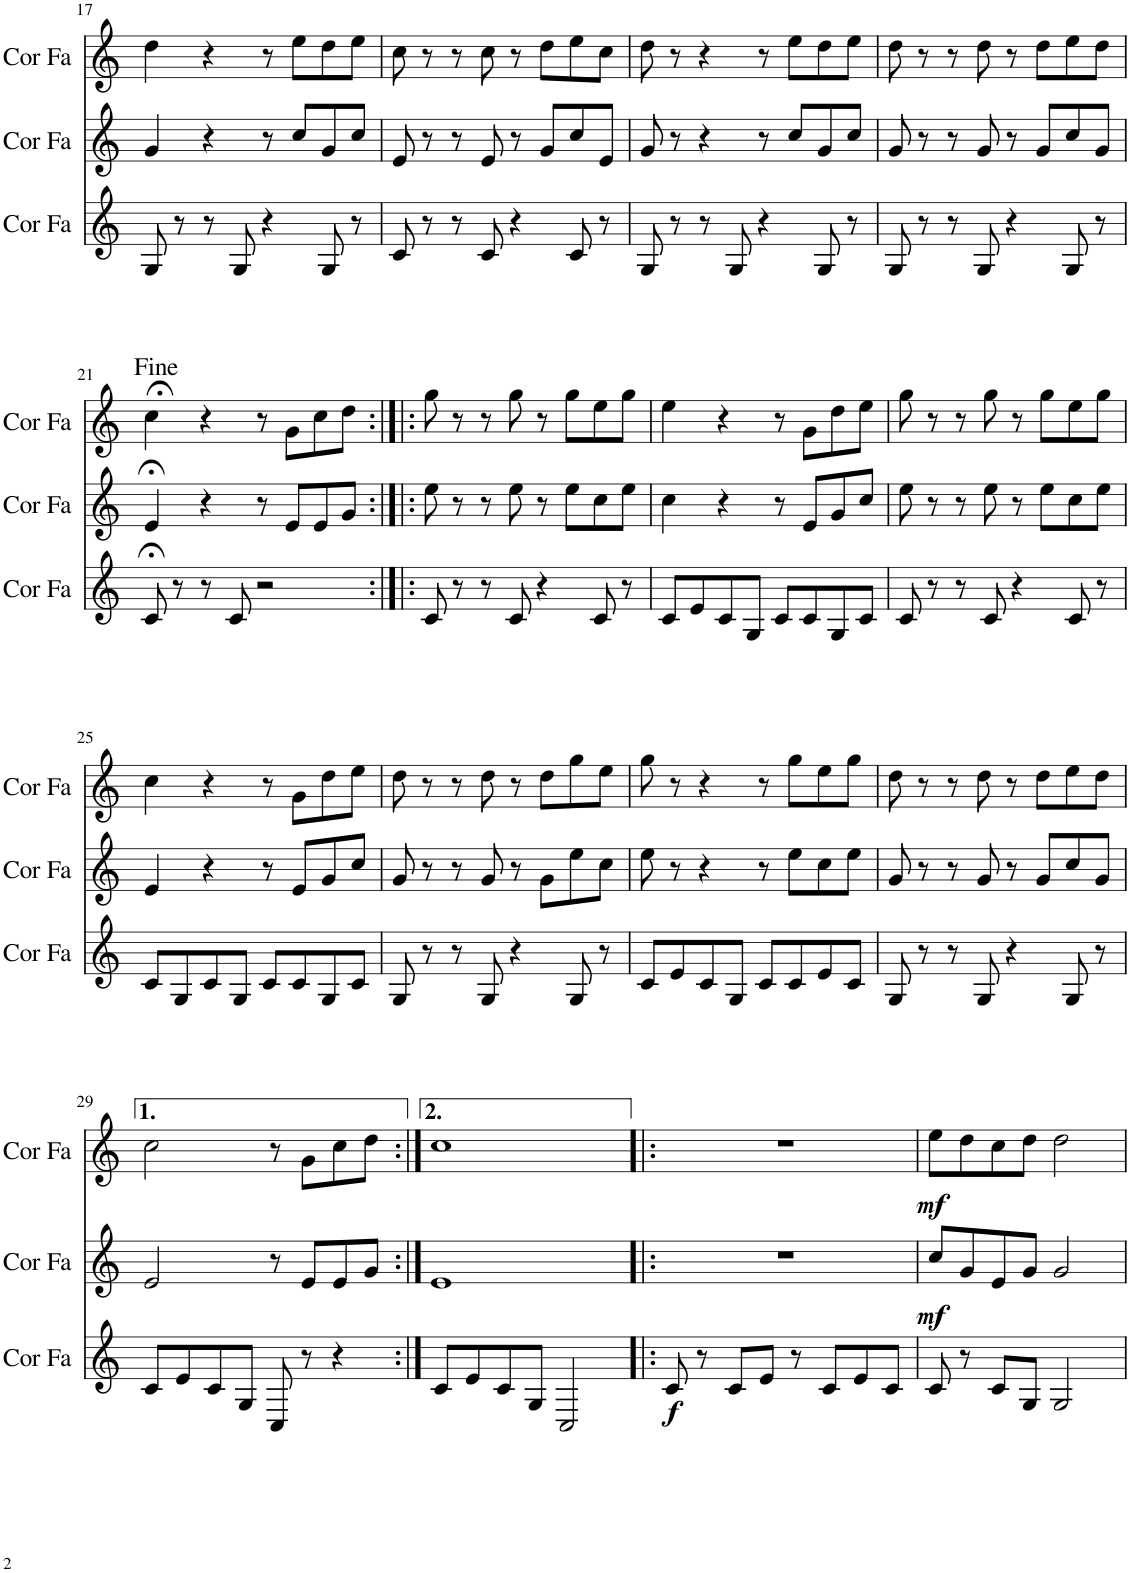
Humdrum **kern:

**kern	**dynam	**kern	**dynam	**kern	**dynam
*part3	*part3	*part2	*part2	*part1	*part1
*staff3	*staff3	*staff2	*staff2	*staff1	*staff1
*I"Cor en Fa	*	*I"Cor en Fa	*	*I"Cor en Fa	*
*I'Cor Fa	*	*I'Cor Fa	*	*I'Cor Fa	*
!!LO:PB:g=z
*clefG2	*	*clefG2	*	*clefG2	*
*Trd4c7	*	*Trd4c7	*	*Trd4c7	*
*k[]	*	*k[]	*	*k[]	*
*M4/4	*	*M4/4	*	*M4/4	*
=17	=17	=17	=17	=17	=17
8G/	.	4g/	.	4dd\	.
8r	.	.	.	.	.
8r	.	4r	.	4r	.
8G/	.	.	.	.	.
4r	.	8r	.	8r	.
.	.	8cc/L	.	8ee\L	.
8G/	.	8g/	.	8dd\	.
8r	.	8cc/J	.	8ee\J	.
=18	=18	=18	=18	=18	=18
8c/	.	8e/	.	8cc\	.
8r	.	8r	.	8r	.
8r	.	8r	.	8r	.
8c/	.	8e/	.	8cc\	.
4r	.	8r	.	8r	.
.	.	8g/L	.	8dd\L	.
8c/	.	8cc/	.	8ee\	.
8r	.	8e/J	.	8cc\J	.
=19	=19	=19	=19	=19	=19
8G/	.	8g/	.	8dd\	.
8r	.	8r	.	8r	.
8r	.	4r	.	4r	.
8G/	.	.	.	.	.
4r	.	8r	.	8r	.
.	.	8cc/L	.	8ee\L	.
8G/	.	8g/	.	8dd\	.
8r	.	8cc/J	.	8ee\J	.
=20	=20	=20	=20	=20	=20
8G/	.	8g/	.	8dd\	.
8r	.	8r	.	8r	.
8r	.	8r	.	8r	.
8G/	.	8g/	.	8dd\	.
4r	.	8r	.	8r	.
.	.	8g/L	.	8dd\L	.
8G/	.	8cc/	.	8ee\	.
8r	.	8g/J	.	8dd\J	.
!!LO:LB:g=z
=21	=21	=21	=21	=21	=21
8c;</	.	4e;</	.	4cc;<\	.
8r	.	.	.	.	.
8r	.	4r	.	4r	.
8c/	.	.	.	.	.
2r	.	8r	.	8r	.
.	.	8e/L	.	8g\L	.
.	.	8e/	.	8cc\	.
.	.	8g/J	.	8dd\J	.
=22:|!|:	=22:|!|:	=22:|!|:	=22:|!|:	=22:|!|:	=22:|!|:
8c/	.	8ee\	.	8gg\	.
8r	.	8r	.	8r	.
8r	.	8r	.	8r	.
8c/	.	8ee\	.	8gg\	.
4r	.	8r	.	8r	.
.	.	8ee\L	.	8gg\L	.
8c/	.	8cc\	.	8ee\	.
8r	.	8ee\J	.	8gg\J	.
=23	=23	=23	=23	=23	=23
8c/L	.	4cc\	.	4ee\	.
8e/	.	.	.	.	.
8c/	.	4r	.	4r	.
8G/J	.	.	.	.	.
8c/L	.	8r	.	8r	.
8c/	.	8e/L	.	8g\L	.
8G/	.	8g/	.	8dd\	.
8c/J	.	8cc/J	.	8ee\J	.
=24	=24	=24	=24	=24	=24
8c/	.	8ee\	.	8gg\	.
8r	.	8r	.	8r	.
8r	.	8r	.	8r	.
8c/	.	8ee\	.	8gg\	.
4r	.	8r	.	8r	.
.	.	8ee\L	.	8gg\L	.
8c/	.	8cc\	.	8ee\	.
8r	.	8ee\J	.	8gg\J	.
!!LO:LB:g=z
=25	=25	=25	=25	=25	=25
8c/L	.	4e/	.	4cc\	.
8G/	.	.	.	.	.
8c/	.	4r	.	4r	.
8G/J	.	.	.	.	.
8c/L	.	8r	.	8r	.
8c/	.	8e/L	.	8g\L	.
8G/	.	8g/	.	8dd\	.
8c/J	.	8cc/J	.	8ee\J	.
=26	=26	=26	=26	=26	=26
8G/	.	8g/	.	8dd\	.
8r	.	8r	.	8r	.
8r	.	8r	.	8r	.
8G/	.	8g/	.	8dd\	.
4r	.	8r	.	8r	.
.	.	8g\L	.	8dd\L	.
8G/	.	8ee\	.	8gg\	.
8r	.	8cc\J	.	8ee\J	.
=27	=27	=27	=27	=27	=27
8c/L	.	8ee\	.	8gg\	.
8e/	.	8r	.	8r	.
8c/	.	4r	.	4r	.
8G/J	.	.	.	.	.
8c/L	.	8r	.	8r	.
8c/	.	8ee\L	.	8gg\L	.
8e/	.	8cc\	.	8ee\	.
8c/J	.	8ee\J	.	8gg\J	.
=28	=28	=28	=28	=28	=28
8G/	.	8g/	.	8dd\	.
8r	.	8r	.	8r	.
8r	.	8r	.	8r	.
8G/	.	8g/	.	8dd\	.
4r	.	8r	.	8r	.
.	.	8g/L	.	8dd\L	.
8G/	.	8cc/	.	8ee\	.
8r	.	8g/J	.	8dd\J	.
!!LO:LB:g=z
=29	=29	=29	=29	=29	=29
8c/L	.	2e/	.	2cc\	.
8e/	.	.	.	.	.
8c/	.	.	.	.	.
8G/J	.	.	.	.	.
8C/	.	8r	.	8r	.
8r	.	8e/L	.	8g\L	.
4r	.	8e/	.	8cc\	.
.	.	8g/J	.	8dd\J	.
=30:|!	=30:|!	=30:|!	=30:|!	=30:|!	=30:|!
8c/L	.	1e	.	1cc	.
8e/	.	.	.	.	.
8c/	.	.	.	.	.
8G/J	.	.	.	.	.
2C/	.	.	.	.	.
=31!|:	=31!|:	=31!|:	=31!|:	=31!|:	=31!|:
!	!LO:DY:b	!	!	!	!
8c/	f	1r	.	1r	.
8r	.	.	.	.	.
8c/L	.	.	.	.	.
8e/J	.	.	.	.	.
8r	.	.	.	.	.
8c/L	.	.	.	.	.
8e/	.	.	.	.	.
8c/J	.	.	.	.	.
=32	=32	=32	=32	=32	=32
!	!	!	!LO:DY:b	!	!LO:DY:b
8c/	.	8cc/L	mf	8ee\L	mf
8r	.	8g/	.	8dd\	.
8c/L	.	8e/	.	8cc\	.
8G/J	.	8g/J	.	8dd\J	.
2G/	.	2g/	.	2dd\	.
=	=	=	=	=	=
*-	*-	*-	*-	*-	*-
